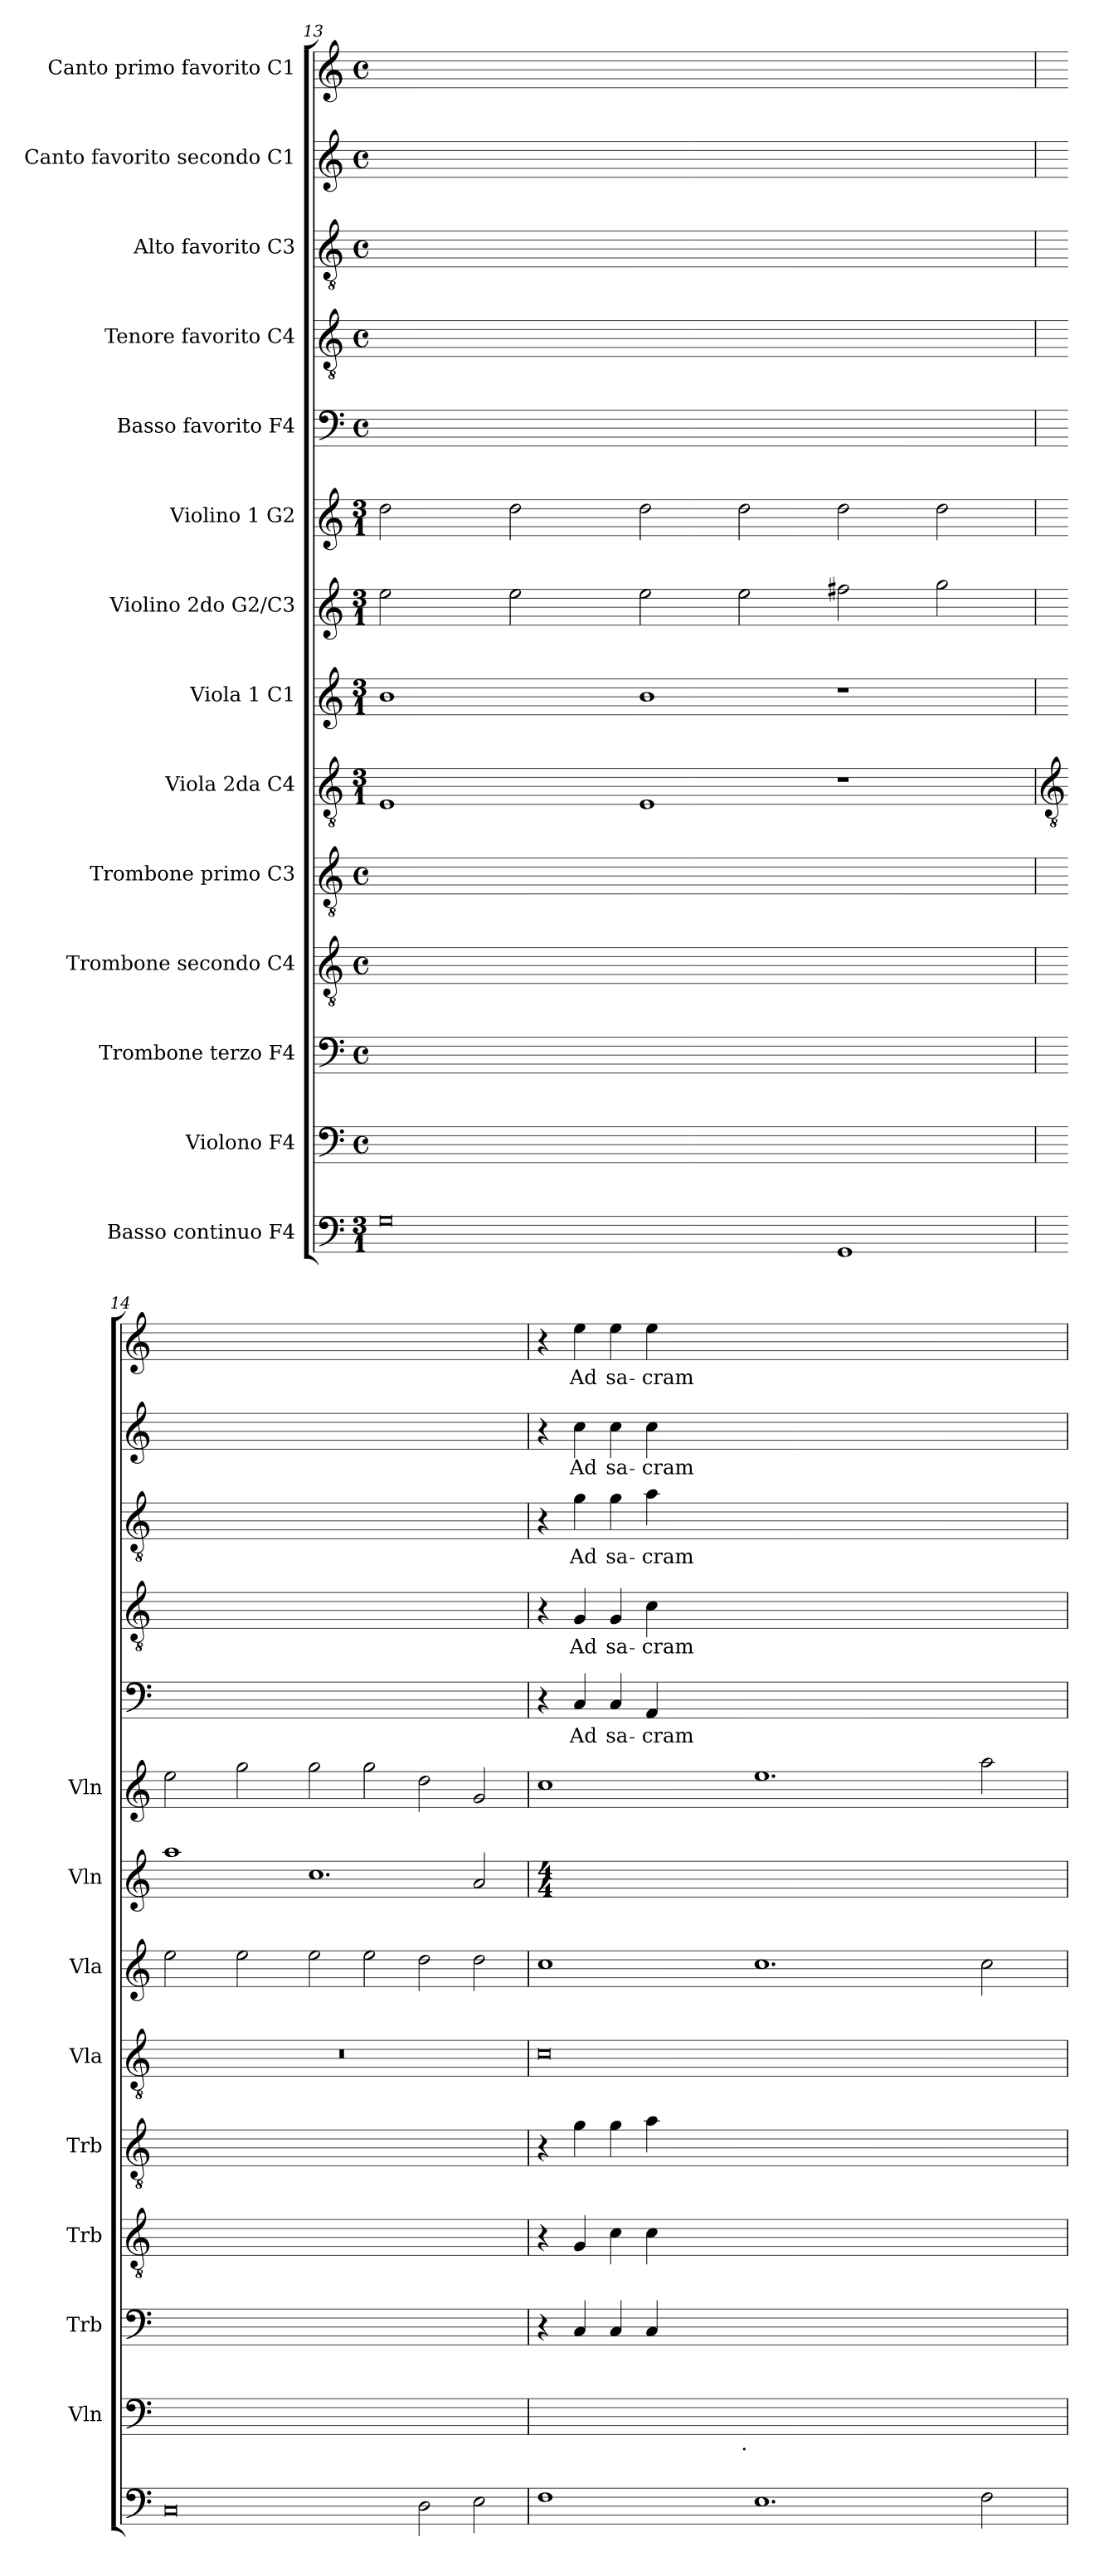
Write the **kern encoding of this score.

**kern	**kern	**kern	**kern	**kern	**kern	**kern	**kern	**kern	**kern	**text	**kern	**text	**kern	**text	**kern	**text	**kern	**text
*part14	*part13	*part12	*part11	*part10	*part9	*part8	*part7	*part6	*part5	*part5	*part4	*part4	*part3	*part3	*part2	*part2	*part1	*part1
*staff14	*staff13	*staff12	*staff11	*staff10	*staff9	*staff8	*staff7	*staff6	*staff5	*staff5	*staff4	*staff4	*staff3	*staff3	*staff2	*staff2	*staff1	*staff1
*I"Basso continuo  F4	*I"Violono  F4	*I"Trombone terzo  F4	*I"Trombone secondo  C4	*I"Trombone primo  C3	*I"Viola 2da  C4	*I"Viola 1  C1	*I"Violino 2do  G2/C3	*I"Violino 1  G2	*I"Basso favorito  F4	*	*I"Tenore favorito  C4	*	*I"Alto favorito  C3	*	*I"Canto favorito secondo  C1	*	*I"Canto primo favorito  C1	*
*	*I'Vln	*I'Trb	*I'Trb	*I'Trb	*I'Vla	*I'Vla	*I'Vln	*I'Vln	*	*	*	*	*	*	*	*	*	*
!!LO:LB:g=z
*clefF4	*clefF4	*clefF4	*clefGv2	*clefGv2	*clefGv2	*clefG2	*clefG2	*clefG2	*clefF4	*	*clefGv2	*	*clefGv2	*	*clefG2	*	*clefG2	*
*k[]	*k[]	*k[]	*k[]	*k[]	*k[]	*k[]	*k[]	*k[]	*k[]	*	*k[]	*	*k[]	*	*k[]	*	*k[]	*
*C:	*C:	*C:	*C:	*C:	*C:	*C:	*C:	*C:	*C:	*	*C:	*	*C:	*	*C:	*	*C:	*
*M3/1	*M4/4	*M4/4	*M4/4	*M4/4	*M3/1	*M3/1	*M3/1	*M3/1	*M4/4	*	*M4/4	*	*M4/4	*	*M4/4	*	*M4/4	*
*	*met(c)	*met(c)	*met(c)	*met(c)	*	*	*	*	*met(c)	*	*met(c)	*	*met(c)	*	*met(c)	*	*met(c)	*
=13A	=13A	=13A	=13A	=13A	=13A	=13A	=13A	=13A	=13A	=13A	=13A	=13A	=13A	=13A	=13A	=13A	=13A	=13A
0G	4ryy	4ryy	4ryy	4ryy	1E	1b	2ee\	2dd\	4ryy	.	4ryy	.	4ryy	.	4ryy	.	4ryy	.
.	4ryy	4ryy	4ryy	4ryy	.	.	.	.	4ryy	.	4ryy	.	4ryy	.	4ryy	.	4ryy	.
.	4ryy	4ryy	4ryy	4ryy	.	.	2ee\	2dd\	4ryy	.	4ryy	.	4ryy	.	4ryy	.	4ryy	.
.	4ryy	4ryy	4ryy	4ryy	.	.	.	.	4ryy	.	4ryy	.	4ryy	.	4ryy	.	4ryy	.
.	0ryy	0ryy	0ryy	0ryy	1E	1b	2ee\	2dd\	0ryy	.	0ryy	.	0ryy	.	0ryy	.	0ryy	.
.	.	.	.	.	.	.	2ee\	2dd\	.	.	.	.	.	.	.	.	.	.
1GG	.	.	.	.	1r	1r	2ff#X\	2dd\	.	.	.	.	.	.	.	.	.	.
.	.	.	.	.	.	.	2gg\	2dd\	.	.	.	.	.	.	.	.	.	.
!!LO:LB:g=z
=14A	=14A	=14A	=14A	=14A	=14A	=14A	=14A	=14A	=14A	=14A	=14A	=14A	=14A	=14A	=14A	=14A	=14A	=14A
*	*	*	*	*	*clefGv2	*	*	*	*	*	*	*	*	*	*	*	*	*
!	!	!	!	!	!LO:N:vis=0	!	!	!	!	!	!	!	!	!	!	!	!	!
0C	4ryy	4ryy	4ryy	4ryy	0.r	2ee\	1aa	2ee\	4ryy	.	4ryy	.	4ryy	.	4ryy	.	4ryy	.
.	4ryy	4ryy	4ryy	4ryy	.	.	.	.	4ryy	.	4ryy	.	4ryy	.	4ryy	.	4ryy	.
.	4ryy	4ryy	4ryy	4ryy	.	2ee\	.	2gg\	4ryy	.	4ryy	.	4ryy	.	4ryy	.	4ryy	.
.	4ryy	4ryy	4ryy	4ryy	.	.	.	.	4ryy	.	4ryy	.	4ryy	.	4ryy	.	4ryy	.
.	0ryy	0ryy	0ryy	0ryy	.	2ee\	1.cc	2gg\	0ryy	.	0ryy	.	0ryy	.	0ryy	.	0ryy	.
.	.	.	.	.	.	2ee\	.	2gg\	.	.	.	.	.	.	.	.	.	.
2D\	.	.	.	.	.	2dd\	.	2dd\	.	.	.	.	.	.	.	.	.	.
2E\	.	.	.	.	.	2dd\	2a/	2g/	.	.	.	.	.	.	.	.	.	.
!!LO:LB:g=z
=15	=15	=15	=15	=15	=15	=15	=15	=15	=15	=15	=15	=15	=15	=15	=15	=15	=15	=15
1F	4ryy	4r	4r	4r	0c	1cc	4ryy	1cc	4r	.	4r	.	4r	.	4r	.	4r	.
!	!	!	!	!	!	!	!	!	!	!LO:LY:b	!	!LO:LY:b	!	!LO:LY:b	!	!LO:LY:b	!	!LO:LY:b
.	4ryy	4C/	4G/	4g\	.	.	4ryy	.	4C/	Ad	4G/	Ad	4g\	Ad	4cc\	Ad	4ee\	Ad
!	!	!	!	!	!	!	!	!	!	!LO:LY:b	!	!LO:LY:b	!	!LO:LY:b	!	!LO:LY:b	!	!LO:LY:b
.	4ryy	4C/	4c\	4g\	.	.	4ryy	.	4C/	sa-	4G/	sa-	4g\	sa-	4cc\	sa-	4ee\	sa-
!	!	!	!	!	!	!	!	!	!	!LO:LY:b	!	!LO:LY:b	!	!LO:LY:b	!	!LO:LY:b	!	!LO:LY:b
.	64ryy	4C/	4c\	4a\	.	.	4ryy	.	4AA/	-cram	4c\	-cram	4a\	-cram	4cc\	-cram	4ee\	-cram
.	64ryy	.	.	.	.	.	.	.	.	.	.	.	.	.	.	.	.	.
.	64ryy	.	.	.	.	.	.	.	.	.	.	.	.	.	.	.	.	.
.	64ryy	.	.	.	.	.	.	.	.	.	.	.	.	.	.	.	.	.
.	64ryy	.	.	.	.	.	.	.	.	.	.	.	.	.	.	.	.	.
.	64ryy	.	.	.	.	.	.	.	.	.	.	.	.	.	.	.	.	.
.	64ryy	.	.	.	.	.	.	.	.	.	.	.	.	.	.	.	.	.
.	64ryy	.	.	.	.	.	.	.	.	.	.	.	.	.	.	.	.	.
.	64ryy	.	.	.	.	.	.	.	.	.	.	.	.	.	.	.	.	.
.	64ryy	.	.	.	.	.	.	.	.	.	.	.	.	.	.	.	.	.
.	64ryy	.	.	.	.	.	.	.	.	.	.	.	.	.	.	.	.	.
.	64ryy	.	.	.	.	.	.	.	.	.	.	.	.	.	.	.	.	.
.	64ryy	.	.	.	.	.	.	.	.	.	.	.	.	.	.	.	.	.
.	64ryy	.	.	.	.	.	.	.	.	.	.	.	.	.	.	.	.	.
!	!LO:TX:b:t=.	!	!	!	!	!	!	!	!	!	!	!	!	!	!	!	!	!
.	64ryy	.	.	.	.	.	.	.	.	.	.	.	.	.	.	.	.	.
.	4ryy	.	.	.	.	.	.	.	.	.	.	.	.	.	.	.	.	.
1.E	.	0ryy	0ryy	0ryy	.	1.cc	4ryy	1.ee	0ryy	.	0ryy	.	0ryy	.	0ryy	.	0ryy	.
.	1ryy	.	.	.	.	.	.	.	.	.	.	.	.	.	.	.	.	.
.	.	.	.	.	.	.	4ryy	.	.	.	.	.	.	.	.	.	.	.
.	.	.	.	.	.	.	4ryy	.	.	.	.	.	.	.	.	.	.	.
.	.	.	.	.	.	.	4ryy	.	.	.	.	.	.	.	.	.	.	.
.	.	.	.	.	1ryy	.	4ryy	.	.	.	.	.	.	.	.	.	.	.
.	2ryy	.	.	.	.	.	.	.	.	.	.	.	.	.	.	.	.	.
.	.	.	.	.	.	.	4ryy	.	.	.	.	.	.	.	.	.	.	.
2F\	.	.	.	.	.	2cc\	4ryy	2aa\	.	.	.	.	.	.	.	.	.	.
.	4ryy	.	.	.	.	.	.	.	.	.	.	.	.	.	.	.	.	.
.	.	.	.	.	.	.	4ryy	.	.	.	.	.	.	.	.	.	.	.
.	64ryy	.	.	.	.	.	.	.	.	.	.	.	.	.	.	.	.	.
*	*	*	*	*	*	*	*M4/4	*	*	*	*	*	*	*	*	*	*	*
*	*	*	*	*	*	*	*met(c)	*	*	*	*	*	*	*	*	*	*	*
=	=	=	=	=	=	=	=	=	=	=	=	=	=	=	=	=	=	=
*-	*-	*-	*-	*-	*-	*-	*-	*-	*-	*-	*-	*-	*-	*-	*-	*-	*-	*-
